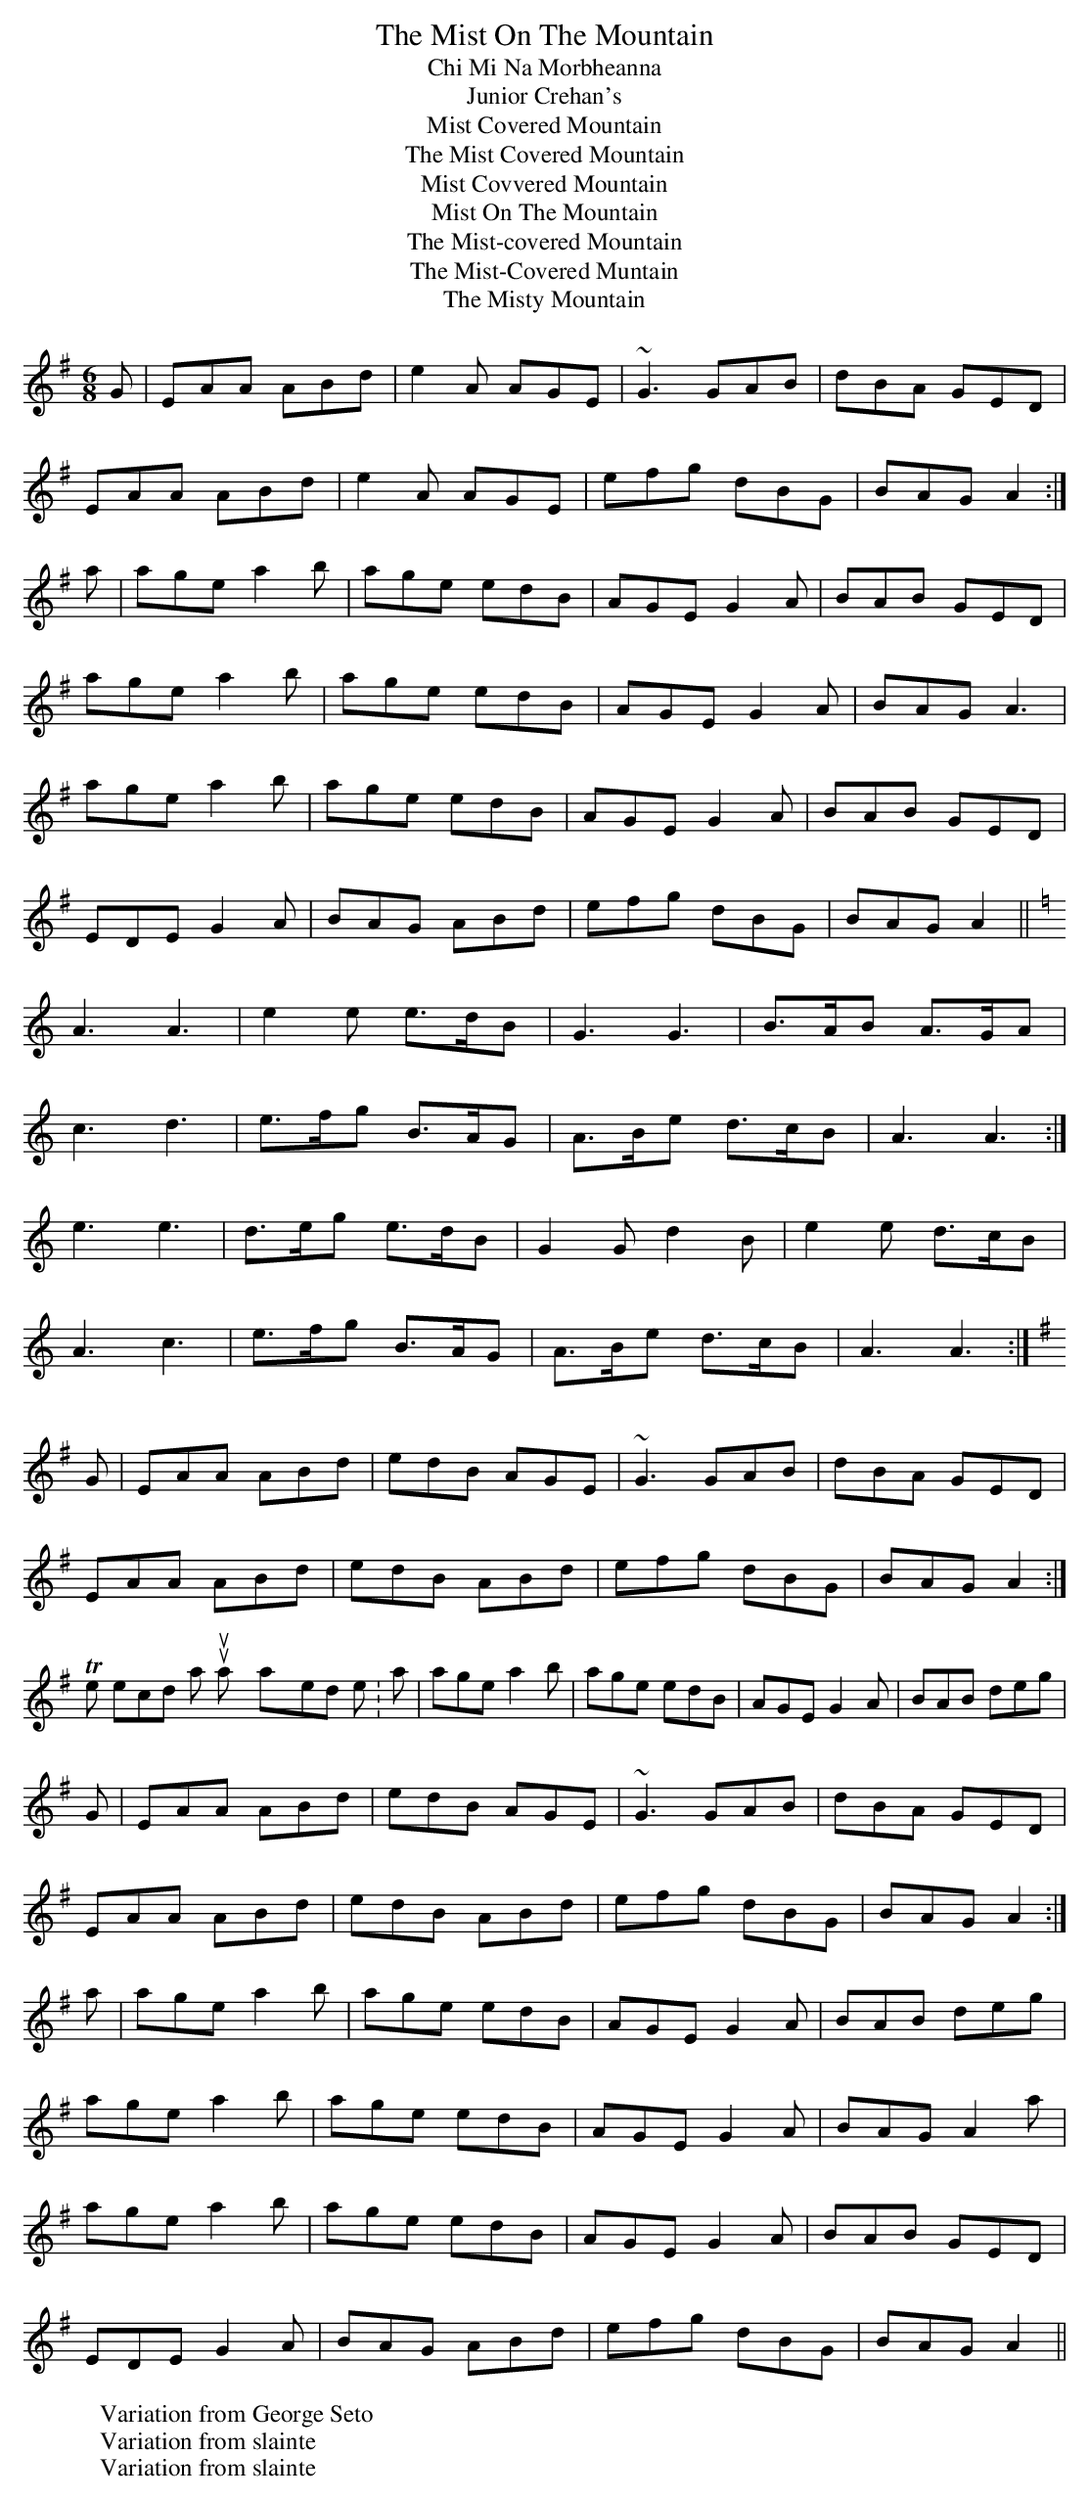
X:1
T:Mist On The Mountain, The
T:Chi Mi Na Morbheanna
T:Junior Crehan's
T:Mist Covered Mountain
T:Mist Covered Mountain, The
T:Mist Covvered Mountain
T:Mist On The Mountain
T:Mist-covered Mountain, The
T:Mist-Covered Muntain, The
T:Misty Mountain, The
M:6/8
L:1/8
K:Ador
G|EAA ABd|e2 A AGE|~G3 GAB|dBA GED|
EAA ABd|e2A AGE|efg dBG|BAG A2:|
a|age a2b|age edB|AGE G2A|BAB GED|
age a2b|age edB|AGE G2A|BAG A3|
age a2b|age edB|AGE G2A|BAB GED|
EDE G2A|BAG ABd|efg dBG|BAG A2||
W:Variation from George Seto
K:Am
A3 A3|e2 e  e>dB|G3 G3|B>AB A>GA|
c3 d3|e>fg B>AG|A>Be d>cB|A3 A3:|
e3 e3|d>eg e>dB|G2 G d2 B|e2 e  d>cB|
A3 c3|e>fg B>AG|A>Be d>cB|A3 A3:|
W:Variation from slainte
K: Ador
G|EAA ABd|edB AGE|~G3 GAB|dBA GED|
EAA ABd|edB ABd|efg dBG|BAG A2:|
W:Variation from slainte
The second part is usually played like this: a|age a2b|age edB|AGE G2A|BAB deg|
K: Ador
G|EAA ABd|edB AGE|~G3 GAB|dBA GED|
EAA ABd|edB ABd|efg dBG|BAG A2:|
a|age a2b|age edB|AGE G2A|BAB deg|
age a2b|age edB|AGE G2A|BAG A2a|
age a2b|age edB|AGE G2A|BAB GED|
EDE G2A|BAG ABd|efg dBG|BAG A2||
